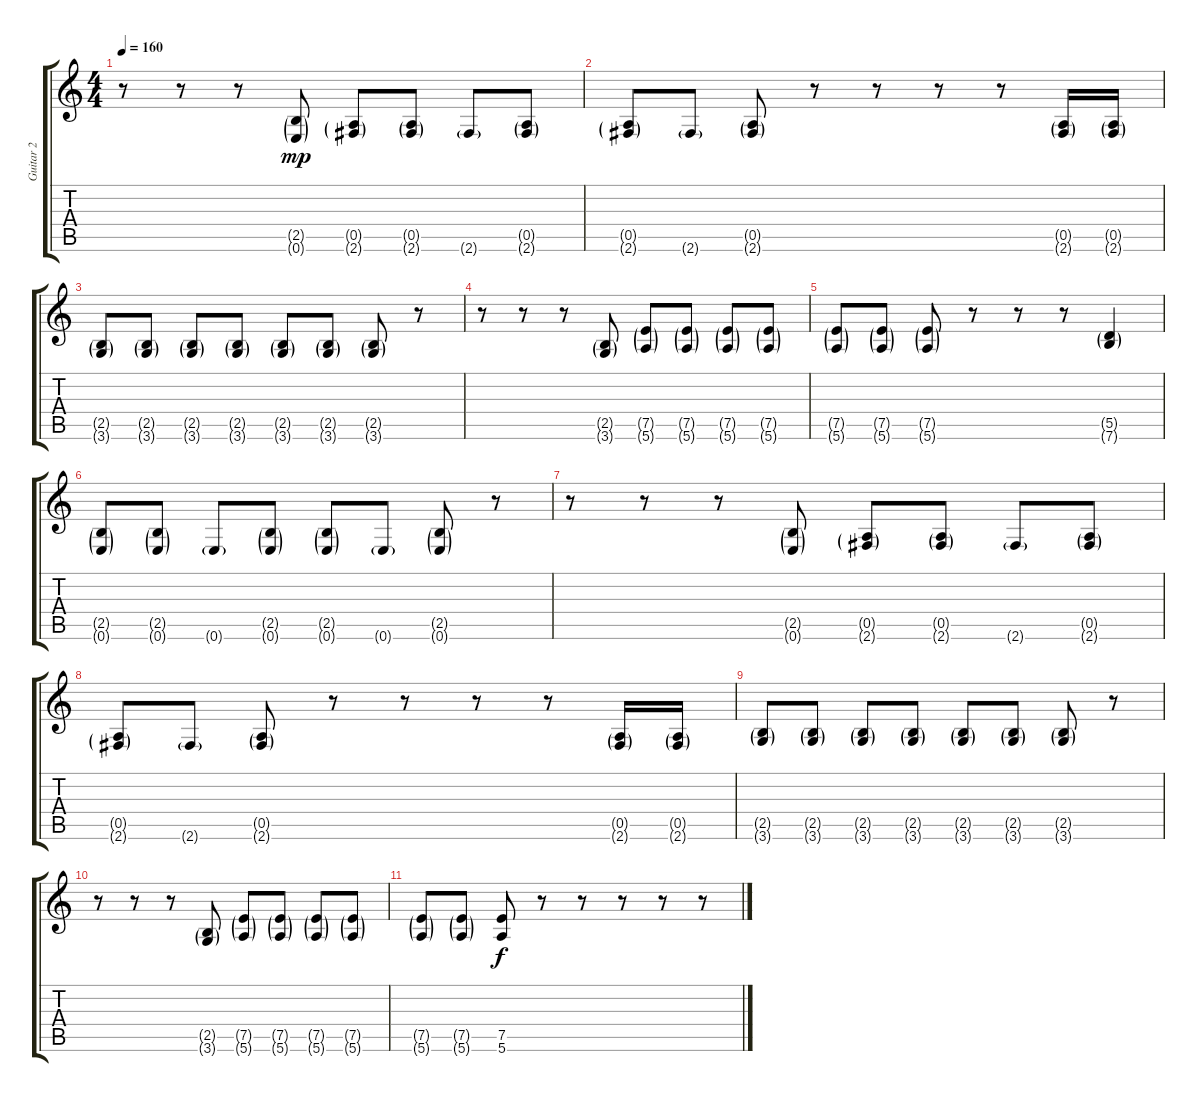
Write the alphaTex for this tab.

\track ("Guitar 2" "Guitar 2") {instrument overdrivenguitar}
\staff {score tabs}
\tuning (E4 B3 G3 D3 A2 E2) {hide}
\ts (4 4)
\tempo 160
\clef g2
\ks c
r.8{dy mp} r.8 r.8 (2.5{g} 0.6{g}).8 (0.5{g} 2.6{g}).8 (0.5{g} 2.6{g}).8 2.6{g}.8 (0.5{g} 2.6{g}).8 |
(0.5{g} 2.6{g}).8 2.6{g}.8 (0.5{g} 2.6{g}).8 r.8 r.8 r.8 r.8 (0.5{g} 2.6{g}).16 (0.5{g} 2.6{g}).16 |
(2.5{g} 3.6{g}).8 (2.5{g} 3.6{g}).8 (2.5{g} 3.6{g}).8 (2.5{g} 3.6{g}).8 (2.5{g} 3.6{g}).8 (2.5{g} 3.6{g}).8 (2.5{g} 3.6{g}).8 r.8 |
r.8 r.8 r.8 (2.5{g} 3.6{g}).8 (7.5{g} 5.6{g}).8 (7.5{g} 5.6{g}).8 (7.5{g} 5.6{g}).8 (7.5{g} 5.6{g}).8 |
(7.5{g} 5.6{g}).8 (7.5{g} 5.6{g}).8 (7.5{g} 5.6{g}).8 r.8 r.8 r.8 (5.5{g} 7.6{g}).4 |
(2.5{g} 0.6{g}).8 (2.5{g} 0.6{g}).8 0.6{g}.8 (2.5{g} 0.6{g}).8 (2.5{g} 0.6{g}).8 0.6{g}.8 (2.5{g} 0.6{g}).8 r.8 |
r.8 r.8 r.8 (2.5{g} 0.6{g}).8 (0.5{g} 2.6{g}).8 (0.5{g} 2.6{g}).8 2.6{g}.8 (0.5{g} 2.6{g}).8 |
(0.5{g} 2.6{g}).8 2.6{g}.8 (0.5{g} 2.6{g}).8 r.8 r.8 r.8 r.8 (0.5{g} 2.6{g}).16 (0.5{g} 2.6{g}).16 |
(2.5{g} 3.6{g}).8 (2.5{g} 3.6{g}).8 (2.5{g} 3.6{g}).8 (2.5{g} 3.6{g}).8 (2.5{g} 3.6{g}).8 (2.5{g} 3.6{g}).8 (2.5{g} 3.6{g}).8 r.8 |
r.8 r.8 r.8 (2.5{g} 3.6{g}).8 (7.5{g} 5.6{g}).8 (7.5{g} 5.6{g}).8 (7.5{g} 5.6{g}).8 (7.5{g} 5.6{g}).8 |
(7.5{g} 5.6{g}).8 (7.5{g} 5.6{g}).8 (7.5 5.6).8{dy f} r.8 r.8 r.8 r.8 r.8
